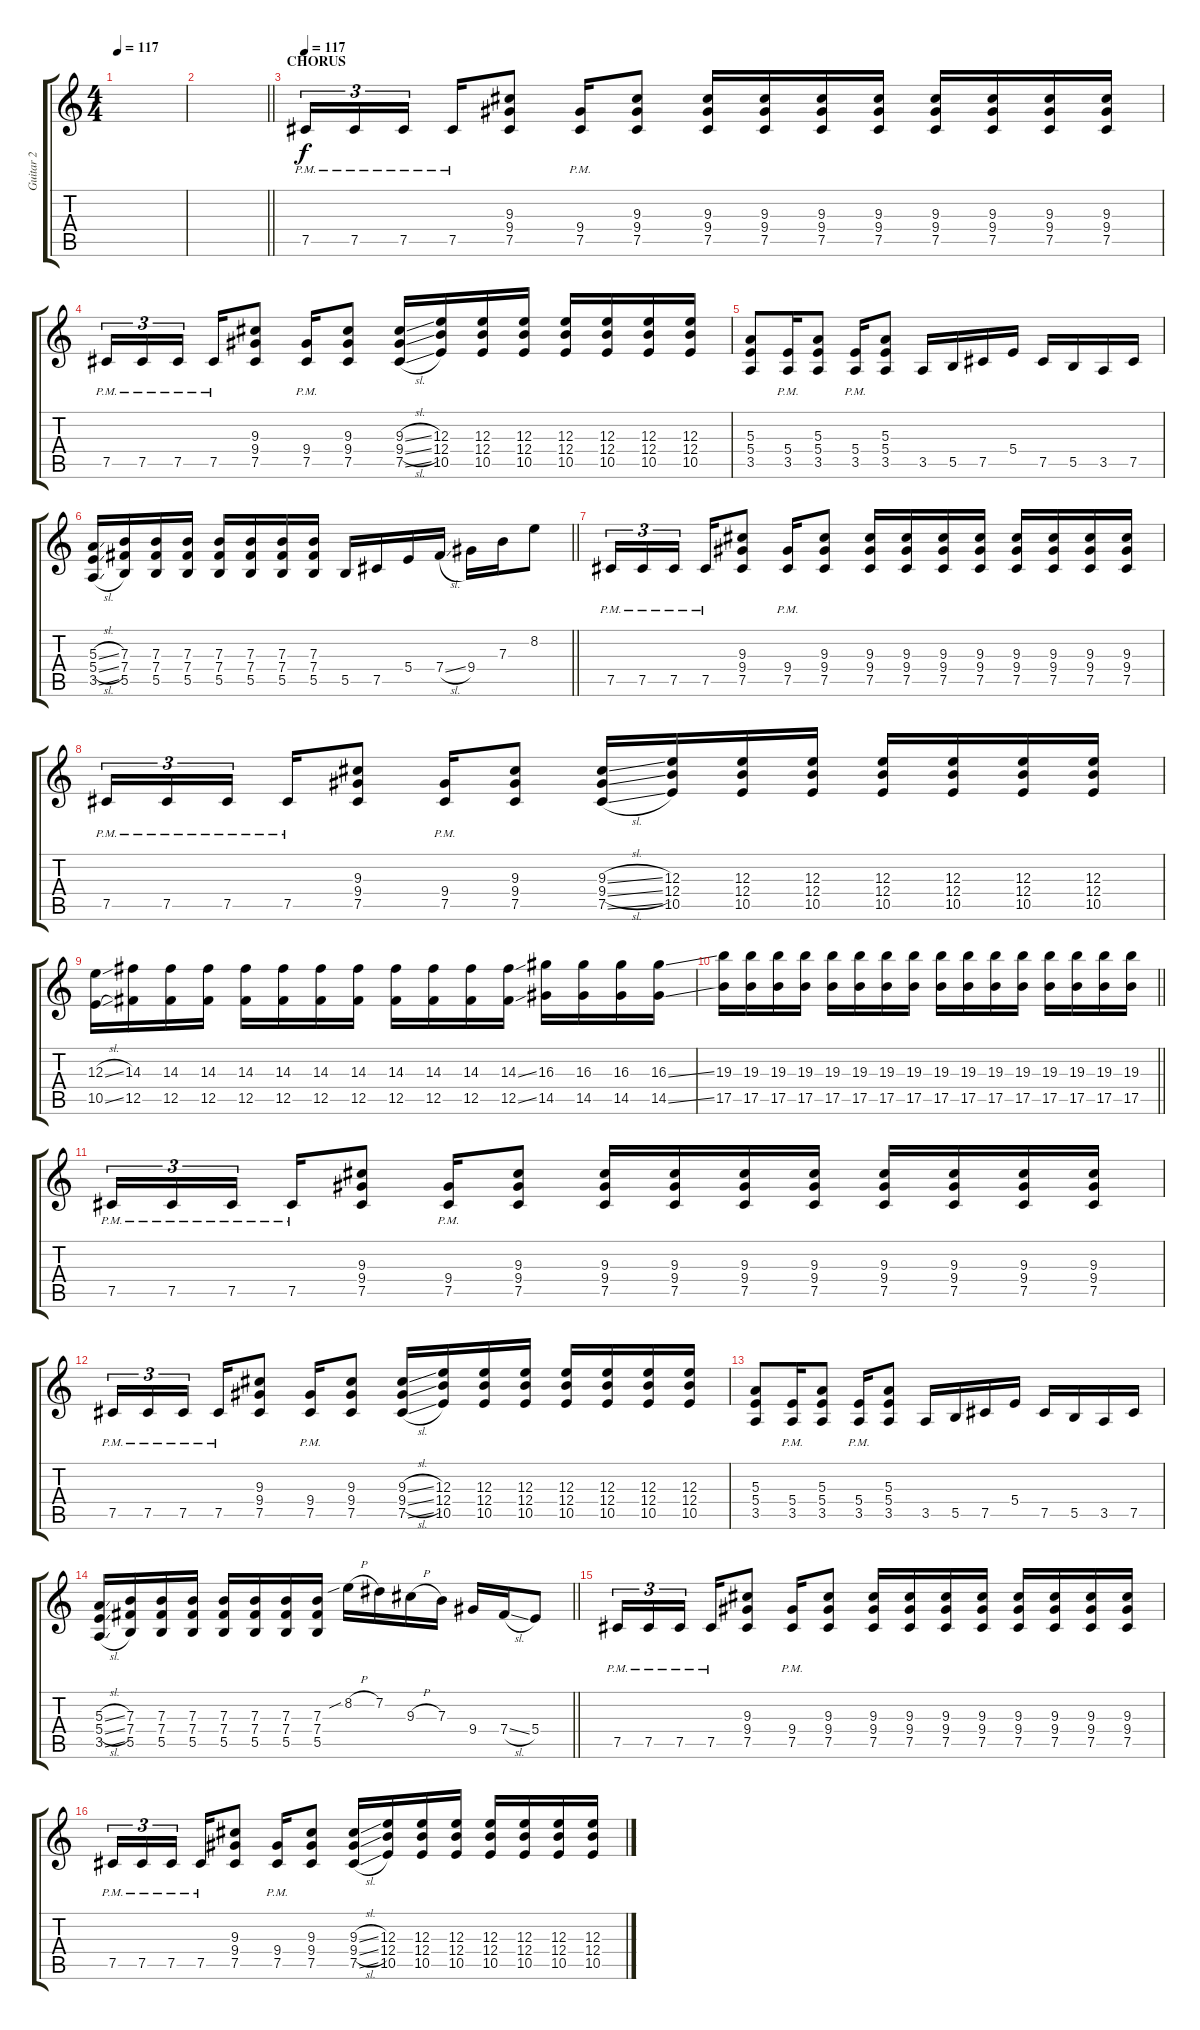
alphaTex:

\track ("Guitar 2" "Guitar 2") {instrument distortionguitar}
\staff {score tabs}
\tuning (Db4 Ab3 E3 B2 Gb2 Db2) {hide}
\ts (4 4)
\tempo 117
\clef g2
\ks c
|
\barLineRight lightlight
|
\section ("" "CHORUS")
\tempo 117
7.5{pm}.16{tu (3 2)} 7.5{pm}.16{tu (3 2)} 7.5{pm}.16{tu (3 2) beam splitsecondary} 7.5{pm}.16 (9.3 9.4 7.5).8 (9.4{pm} 7.5{pm}).16 (9.3 9.4 7.5).8 (9.3 9.4 7.5).16 (9.3 9.4 7.5).16 (9.3 9.4 7.5).16 (9.3 9.4 7.5).16 (9.3 9.4 7.5).16 (9.3 9.4 7.5).16 (9.3 9.4 7.5).16 (9.3 9.4 7.5).16 |
7.5{pm}.16{tu (3 2)} 7.5{pm}.16{tu (3 2)} 7.5{pm}.16{tu (3 2) beam splitsecondary} 7.5{pm}.16 (9.3 9.4 7.5).8 (9.4{pm} 7.5{pm}).16 (9.3 9.4 7.5).8 (9.3{sl} 9.4{sl} 7.5{sl}).16 (12.3 12.4 10.5).16 (12.3 12.4 10.5).16 (12.3 12.4 10.5).16 (12.3 12.4 10.5).16 (12.3 12.4 10.5).16 (12.3 12.4 10.5).16 (12.3 12.4 10.5).16 |
(5.3 5.4 3.5).8 (5.4{pm} 3.5{pm}).16 (5.3 5.4 3.5).8 (5.4{pm} 3.5{pm}).16 (5.3 5.4 3.5).8 3.5.16 5.5.16 7.5.16 5.4.16 7.5.16 5.5.16 3.5.16 7.5.16 |
\barLineRight lightlight
(5.3{sl} 5.4{sl} 3.5{sl}).16 (7.3 7.4 5.5).16 (7.3 7.4 5.5).16 (7.3 7.4 5.5).16 (7.3 7.4 5.5).16 (7.3 7.4 5.5).16 (7.3 7.4 5.5).16 (7.3 7.4 5.5).16 5.5.16 7.5.16 5.4.16 7.4{sl}.16 9.4.16 7.3.16 8.2.8 |
7.5{pm}.16{tu (3 2)} 7.5{pm}.16{tu (3 2)} 7.5{pm}.16{tu (3 2) beam splitsecondary} 7.5{pm}.16 (9.3 9.4 7.5).8 (9.4{pm} 7.5{pm}).16 (9.3 9.4 7.5).8 (9.3 9.4 7.5).16 (9.3 9.4 7.5).16 (9.3 9.4 7.5).16 (9.3 9.4 7.5).16 (9.3 9.4 7.5).16 (9.3 9.4 7.5).16 (9.3 9.4 7.5).16 (9.3 9.4 7.5).16 |
7.5{pm}.16{tu (3 2)} 7.5{pm}.16{tu (3 2)} 7.5{pm}.16{tu (3 2) beam splitsecondary} 7.5{pm}.16 (9.3 9.4 7.5).8 (9.4{pm} 7.5{pm}).16 (9.3 9.4 7.5).8 (9.3{sl} 9.4{sl} 7.5{sl}).16 (12.3 12.4 10.5).16 (12.3 12.4 10.5).16 (12.3 12.4 10.5).16 (12.3 12.4 10.5).16 (12.3 12.4 10.5).16 (12.3 12.4 10.5).16 (12.3 12.4 10.5).16 |
(12.3{sl} 10.5{sl}).16 (14.3 12.5).16 (14.3 12.5).16 (14.3 12.5).16 (14.3 12.5).16 (14.3 12.5).16 (14.3 12.5).16 (14.3 12.5).16 (14.3 12.5).16 (14.3 12.5).16 (14.3 12.5).16 (14.3{ss} 12.5{ss}).16 (16.3 14.5).16 (16.3 14.5).16 (16.3 14.5).16 (16.3{ss} 14.5{ss}).16 |
\barLineRight lightlight
(19.3 17.5).16 (19.3 17.5).16 (19.3 17.5).16 (19.3 17.5).16 (19.3 17.5).16 (19.3 17.5).16 (19.3 17.5).16 (19.3 17.5).16 (19.3 17.5).16 (19.3 17.5).16 (19.3 17.5).16 (19.3 17.5).16 (19.3 17.5).16 (19.3 17.5).16 (19.3 17.5).16 (19.3 17.5).16 |
7.5{pm}.16{tu (3 2)} 7.5{pm}.16{tu (3 2)} 7.5{pm}.16{tu (3 2) beam splitsecondary} 7.5{pm}.16 (9.3 9.4 7.5).8 (9.4{pm} 7.5{pm}).16 (9.3 9.4 7.5).8 (9.3 9.4 7.5).16 (9.3 9.4 7.5).16 (9.3 9.4 7.5).16 (9.3 9.4 7.5).16 (9.3 9.4 7.5).16 (9.3 9.4 7.5).16 (9.3 9.4 7.5).16 (9.3 9.4 7.5).16 |
7.5{pm}.16{tu (3 2)} 7.5{pm}.16{tu (3 2)} 7.5{pm}.16{tu (3 2) beam splitsecondary} 7.5{pm}.16 (9.3 9.4 7.5).8 (9.4{pm} 7.5{pm}).16 (9.3 9.4 7.5).8 (9.3{sl} 9.4{sl} 7.5{sl}).16 (12.3 12.4 10.5).16 (12.3 12.4 10.5).16 (12.3 12.4 10.5).16 (12.3 12.4 10.5).16 (12.3 12.4 10.5).16 (12.3 12.4 10.5).16 (12.3 12.4 10.5).16 |
(5.3 5.4 3.5).8 (5.4{pm} 3.5{pm}).16 (5.3 5.4 3.5).8 (5.4{pm} 3.5{pm}).16 (5.3 5.4 3.5).8 3.5.16 5.5.16 7.5.16 5.4.16 7.5.16 5.5.16 3.5.16 7.5.16 |
\barLineRight lightlight
(5.3{sl} 5.4{sl} 3.5{sl}).16 (7.3 7.4 5.5).16 (7.3 7.4 5.5).16 (7.3 7.4 5.5).16 (7.3 7.4 5.5).16 (7.3 7.4 5.5).16 (7.3 7.4 5.5).16 (7.3 7.4 5.5).16 8.2{sib h}.16 7.2.16 9.3{h}.16 7.3.16 9.4.16 7.4{sl}.16 5.4.8 |
7.5{pm}.16{tu (3 2)} 7.5{pm}.16{tu (3 2)} 7.5{pm}.16{tu (3 2) beam splitsecondary} 7.5{pm}.16 (9.3 9.4 7.5).8 (9.4{pm} 7.5{pm}).16 (9.3 9.4 7.5).8 (9.3 9.4 7.5).16 (9.3 9.4 7.5).16 (9.3 9.4 7.5).16 (9.3 9.4 7.5).16 (9.3 9.4 7.5).16 (9.3 9.4 7.5).16 (9.3 9.4 7.5).16 (9.3 9.4 7.5).16 |
7.5{pm}.16{tu (3 2)} 7.5{pm}.16{tu (3 2)} 7.5{pm}.16{tu (3 2) beam splitsecondary} 7.5{pm}.16 (9.3 9.4 7.5).8 (9.4{pm} 7.5{pm}).16 (9.3 9.4 7.5).8 (9.3{sl} 9.4{sl} 7.5{sl}).16 (12.3 12.4 10.5).16 (12.3 12.4 10.5).16 (12.3 12.4 10.5).16 (12.3 12.4 10.5).16 (12.3 12.4 10.5).16 (12.3 12.4 10.5).16 (12.3 12.4 10.5).16
